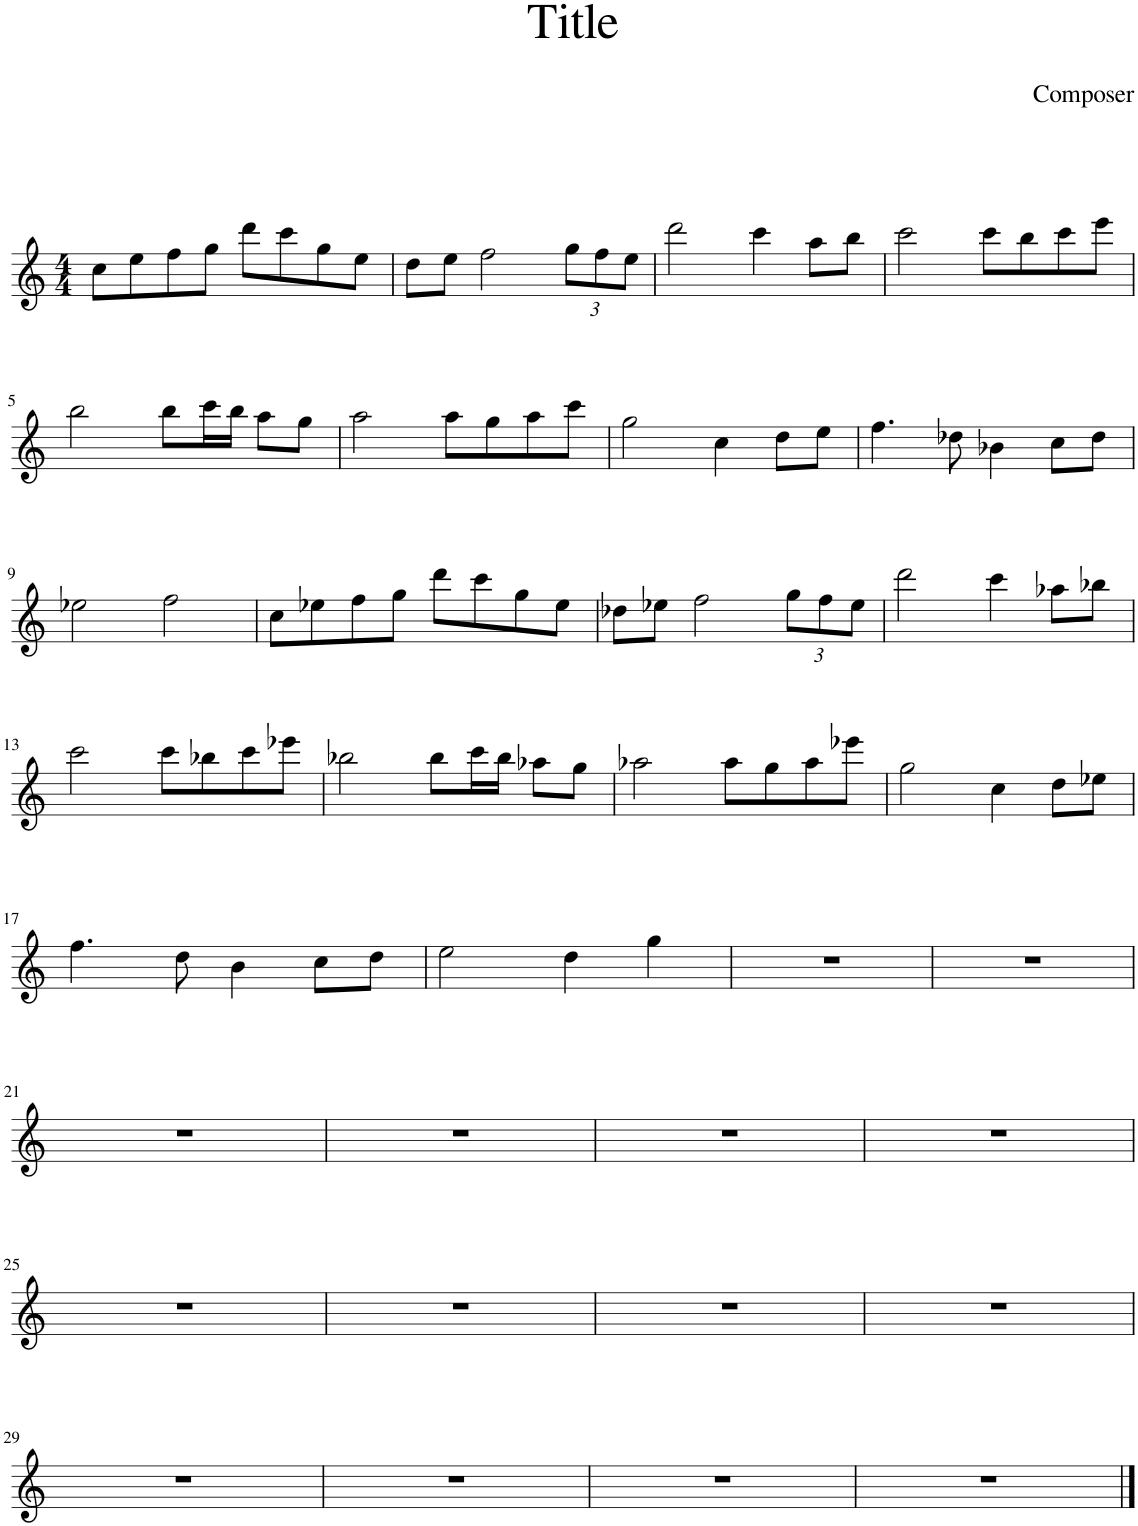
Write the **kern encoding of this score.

**kern
*part1
*staff1
*I"Piano
*I'Pno.
*clefG2
*k[]
*M4/4
=1
8cc\L
8ee\
8ff\
8gg\J
8ddd\L
8ccc\
8gg\
8ee\J
=2
8dd\L
8ee\J
2ff\
*Xbrackettup
12gg\L
12ff\
12ee\J
=3
2ddd\
4ccc\
8aa\L
8bb\J
=4
2ccc\
8ccc\L
8bb\
8ccc\
8eee\J
!!LO:LB:g=z
=5
2bb\
8bb\L
16ccc\L
16bb\JJ
8aa\L
8gg\J
=6
2aa\
8aa\L
8gg\
8aa\
8ccc\J
=7
2gg\
4cc\
8dd\L
8ee\J
=8
4.ff\
8dd-X\
4b-X\
8cc\L
8dd-\J
!!LO:LB:g=z
=9
2ee-X\
2ff\
=10
8cc\L
8ee-X\
8ff\
8gg\J
8ddd\L
8ccc\
8gg\
8ee-\J
=11
8dd-X\L
8ee-X\J
2ff\
12gg\L
12ff\
12ee-\J
=12
2ddd\
4ccc\
8aa-X\L
8bb-X\J
!!LO:LB:g=z
=13
2ccc\
8ccc\L
8bb-X\
8ccc\
8eee-X\J
=14
2bb-X\
8bb-\L
16ccc\L
16bb-\JJ
8aa-X\L
8gg\J
=15
2aa-X\
8aa-\L
8gg\
8aa-\
8eee-X\J
=16
2gg\
4cc\
8dd\L
8ee-X\J
!!LO:LB:g=z
=17
4.ff\
8dd\
4b\
8cc\L
8dd\J
=18
2ee\
4dd\
4gg\
=19
1r
=20
1r
!!LO:LB:g=z
=21
1r
=22
1r
=23
1r
=24
1r
!!LO:LB:g=z
=25
1r
=26
1r
=27
1r
=28
1r
!!LO:LB:g=z
=29
1r
=30
1r
=31
1r
=32
1r
==
*-
